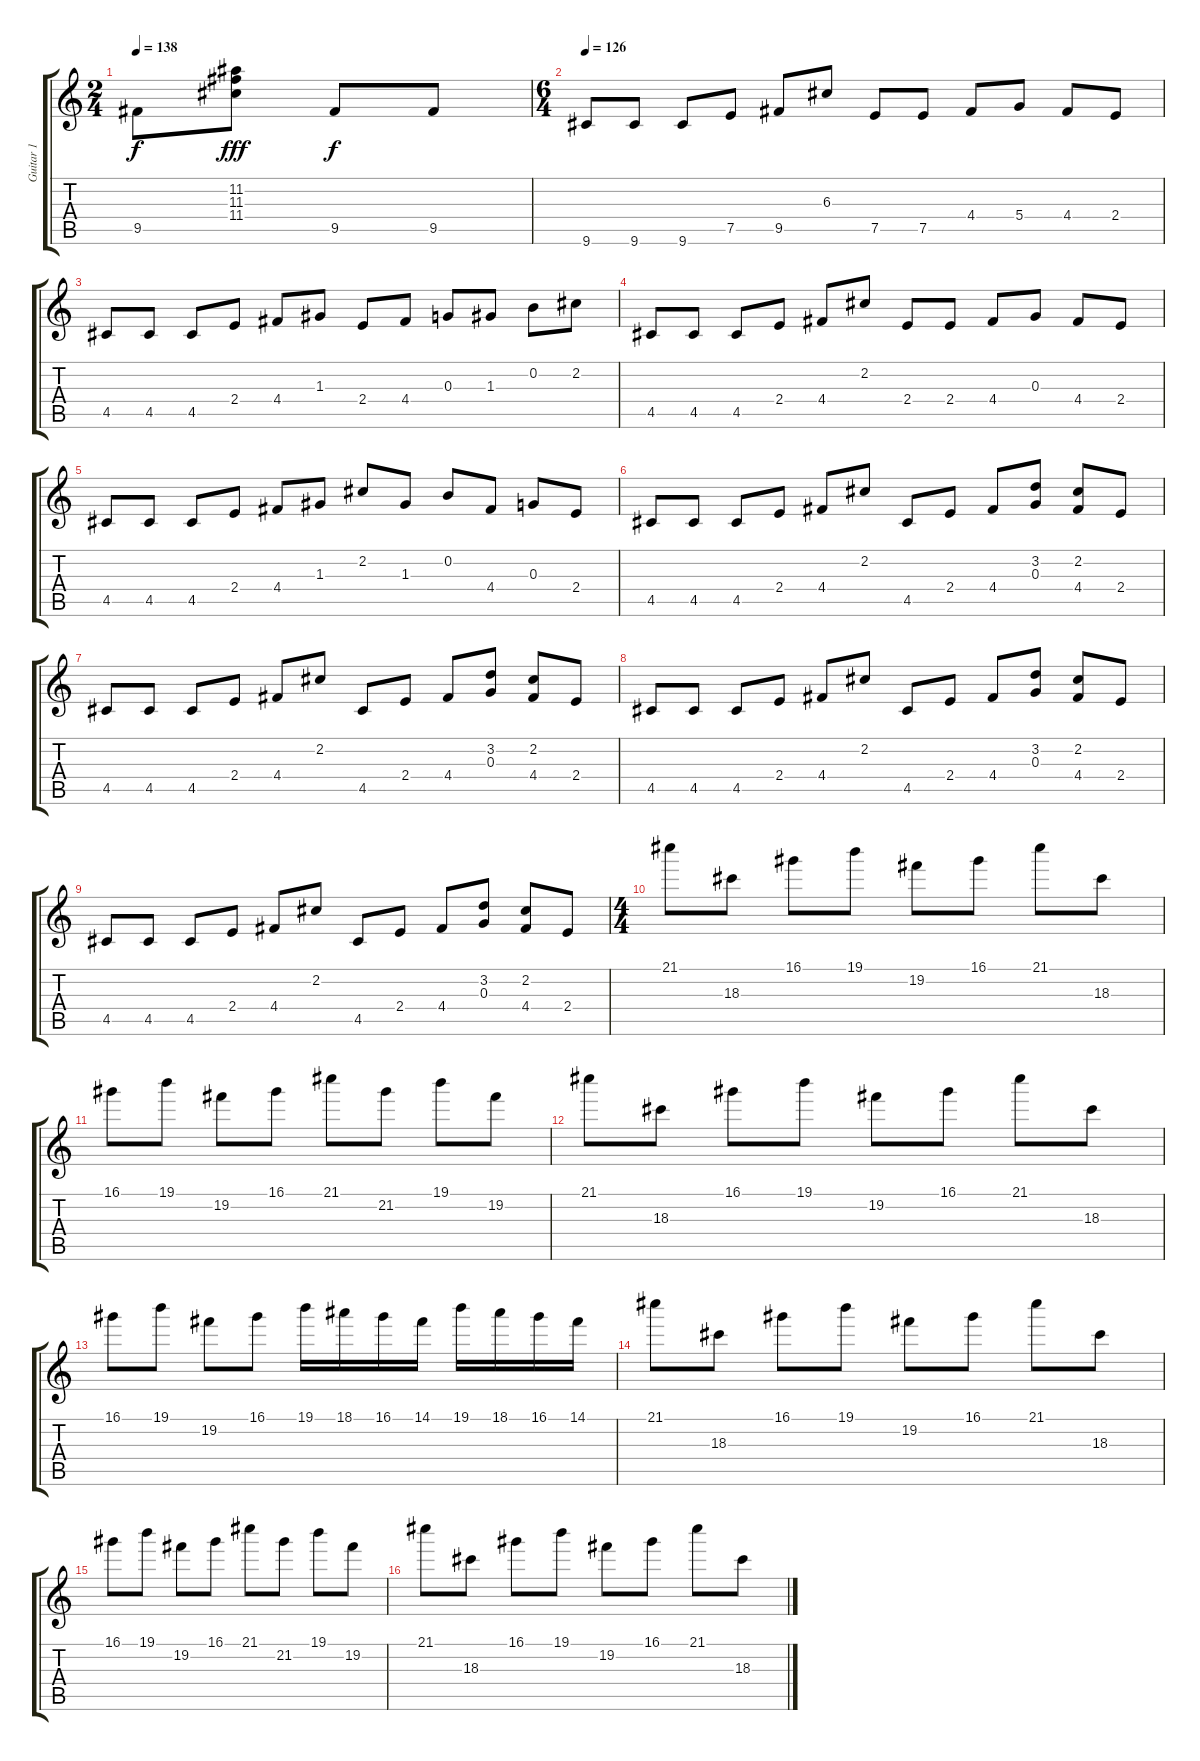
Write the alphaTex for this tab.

\track ("Guitar 1" "Guitar 1") {instrument electricguitarclean}
\staff {score tabs}
\tuning (E4 B3 G3 D3 A2 E2) {hide}
\ts (2 4)
\tempo 138
\clef g2
\ks c
9.5.8{dy f} (11.2 11.3 11.4).8{dy fff} 9.5.8{dy f} 9.5.8 |
\ts (6 4)
\tempo 126
9.6.8{instrument electricguitarmuted} 9.6.8 9.6.8 7.5.8{instrument distortionguitar} 9.5.8 6.3.8 7.5.8 7.5.8 4.4.8 5.4.8 4.4.8 2.4.8 |
4.5.8{instrument electricguitarmuted} 4.5.8 4.5.8 2.4.8{instrument distortionguitar} 4.4.8 1.3.8 2.4.8 4.4.8 0.3.8 1.3.8 0.2.8 2.2.8 |
4.5.8{instrument electricguitarmuted} 4.5.8 4.5.8 2.4.8{instrument distortionguitar} 4.4.8 2.2.8 2.4.8 2.4.8 4.4.8 0.3.8 4.4.8 2.4.8 |
4.5.8{instrument electricguitarmuted} 4.5.8 4.5.8 2.4.8{instrument distortionguitar} 4.4.8 1.3.8 2.2.8 1.3.8 0.2.8 4.4.8 0.3.8 2.4.8 |
4.5.8{instrument electricguitarmuted} 4.5.8 4.5.8 2.4.8{instrument distortionguitar} 4.4.8 2.2.8 4.5.8 2.4.8 4.4.8{instrument electricguitarmuted} (3.2 0.3).8 (2.2 4.4).8 2.4.8{instrument distortionguitar} |
4.5.8{instrument electricguitarmuted} 4.5.8 4.5.8 2.4.8{instrument distortionguitar} 4.4.8 2.2.8 4.5.8 2.4.8 4.4.8{instrument electricguitarmuted} (3.2 0.3).8 (2.2 4.4).8 2.4.8{instrument distortionguitar} |
4.5.8{instrument electricguitarmuted} 4.5.8 4.5.8 2.4.8{instrument distortionguitar} 4.4.8 2.2.8 4.5.8 2.4.8 4.4.8{instrument electricguitarmuted} (3.2 0.3).8 (2.2 4.4).8 2.4.8{instrument distortionguitar} |
4.5.8{instrument electricguitarmuted} 4.5.8 4.5.8 2.4.8{instrument distortionguitar} 4.4.8 2.2.8 4.5.8 2.4.8 4.4.8{instrument electricguitarmuted} (3.2 0.3).8 (2.2 4.4).8 2.4.8{instrument distortionguitar} |
\ts (4 4)
21.1.8 18.3.8 16.1.8 19.1.8 19.2.8 16.1.8 21.1.8 18.3.8 |
16.1.8 19.1.8 19.2.8 16.1.8 21.1.8 21.2.8 19.1.8 19.2.8 |
21.1.8 18.3.8 16.1.8 19.1.8 19.2.8 16.1.8 21.1.8 18.3.8 |
16.1.8 19.1.8 19.2.8 16.1.8 19.1.16 18.1.16 16.1.16 14.1.16 19.1.16 18.1.16 16.1.16 14.1.16 |
21.1.8 18.3.8 16.1.8 19.1.8 19.2.8 16.1.8 21.1.8 18.3.8 |
16.1.8 19.1.8 19.2.8 16.1.8 21.1.8 21.2.8 19.1.8 19.2.8 |
21.1.8 18.3.8 16.1.8 19.1.8 19.2.8 16.1.8 21.1.8 18.3.8
